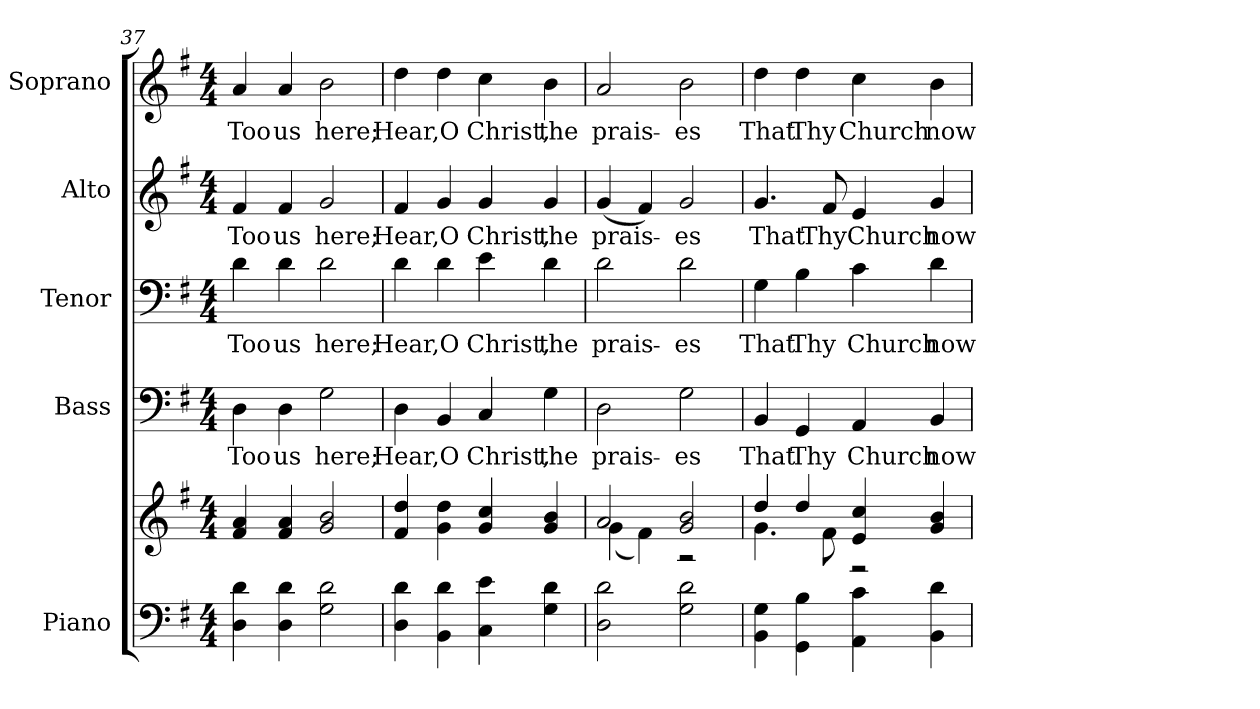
**kern	**kern	**kern	**text	**kern	**text	**kern	**text	**kern	**text
*part5	*part5	*part4	*part4	*part3	*part3	*part2	*part2	*part1	*part1
*staff6	*staff5	*staff4	*staff4	*staff3	*staff3	*staff2	*staff2	*staff1	*staff1
*I"Piano	*	*I"Bass	*	*I"Tenor	*	*I"Alto	*	*I"Soprano	*
*I'Pno.	*	*I'B.	*	*I'T.	*	*I'A.	*	*I'S.	*
!!LO:PB:g=z
*clefF4	*clefG2	*clefF4	*	*clefF4	*	*clefG2	*	*clefG2	*
*k[f#]	*k[f#]	*k[f#]	*	*k[f#]	*	*k[f#]	*	*k[f#]	*
*G:	*G:	*G:	*	*G:	*	*G:	*	*G:	*
*M4/4	*M4/4	*M4/4	*	*M4/4	*	*M4/4	*	*M4/4	*
=37	=37	=37	=37	=37	=37	=37	=37	=37	=37
!	!	!	!LO:LY:b:color=#000000	!	!	!	!	!	!
!	!	!	!	!	!LO:LY:b:color=#000000	!	!	!	!
!	!	!	!	!	!	!	!LO:LY:b:color=#000000	!	!
!	!	!	!	!	!	!	!	!	!LO:LY:b:color=#000000
4Di\ 4di	4f#i/ 4ai	4Di\	Too	4di\	Too	4f#i/	Too	4ai/	Too
!	!	!	!LO:LY:b:color=#000000	!	!	!	!	!	!
!	!	!	!	!	!LO:LY:b:color=#000000	!	!	!	!
!	!	!	!	!	!	!	!LO:LY:b:color=#000000	!	!
!	!	!	!	!	!	!	!	!	!LO:LY:b:color=#000000
4Di\ 4di	4f#i/ 4ai	4Di\	us	4di\	us	4f#i/	us	4ai/	us
!	!	!	!LO:LY:b:color=#000000	!	!	!	!	!	!
!	!	!	!	!	!LO:LY:b:color=#000000	!	!	!	!
!	!	!	!	!	!	!	!LO:LY:b:color=#000000	!	!
!	!	!	!	!	!	!	!	!	!LO:LY:b:color=#000000
2Gi\ 2di	2gi/ 2bi	2Gi\	here;	2di\	here;	2gi/	here;	2bi\	here;
=38	=38	=38	=38	=38	=38	=38	=38	=38	=38
!	!	!	!LO:LY:b:color=#000000	!	!	!	!	!	!
!	!	!	!	!	!LO:LY:b:color=#000000	!	!	!	!
!	!	!	!	!	!	!	!LO:LY:b:color=#000000	!	!
!	!	!	!	!	!	!	!	!	!LO:LY:b:color=#000000
4Di\ 4di	4f#i/ 4ddi	4Di\	Hear,	4di\	Hear,	4f#i/	Hear,	4ddi\	Hear,
!	!	!	!LO:LY:b:color=#000000	!	!	!	!	!	!
!	!	!	!	!	!LO:LY:b:color=#000000	!	!	!	!
!	!	!	!	!	!	!	!LO:LY:b:color=#000000	!	!
!	!	!	!	!	!	!	!	!	!LO:LY:b:color=#000000
4BBi\ 4di	4gi\ 4ddi	4BBi/	O	4di\	O	4gi/	O	4ddi\	O
!	!	!	!LO:LY:b:color=#000000	!	!	!	!	!	!
!	!	!	!	!	!LO:LY:b:color=#000000	!	!	!	!
!	!	!	!	!	!	!	!LO:LY:b:color=#000000	!	!
!	!	!	!	!	!	!	!	!	!LO:LY:b:color=#000000
4Ci\ 4ei	4gi/ 4cci	4Ci/	Christ,	4ei\	Christ,	4gi/	Christ,	4cci\	Christ,
!	!	!	!LO:LY:b:color=#000000	!	!	!	!	!	!
!	!	!	!	!	!LO:LY:b:color=#000000	!	!	!	!
!	!	!	!	!	!	!	!LO:LY:b:color=#000000	!	!
!	!	!	!	!	!	!	!	!	!LO:LY:b:color=#000000
4Gi\ 4di	4gi/ 4bi	4Gi\	the	4di\	the	4gi/	the	4bi\	the
=39	=39	=39	=39	=39	=39	=39	=39	=39	=39
*	*^	*	*	*	*	*	*	*	*
!	!	!	!	!LO:LY:b:color=#000000	!	!	!	!	!	!
!	!	!	!	!	!	!LO:LY:b:color=#000000	!	!	!	!
!	!	!	!	!	!	!	!	!LO:LY:b:color=#000000	!	!
!	!	!	!	!	!	!	!	!	!	!LO:LY:b:color=#000000
2Di\ 2di	2ai/	(4gi\	2Di\	prais-	2di\	prais-	(4gi/	prais-	2ai/	prais-
.	.	4f#i\)	.	.	.	.	4f#i/)	.	.	.
!	!	!	!	!LO:LY:b:color=#000000	!	!	!	!	!	!
!	!	!	!	!	!	!LO:LY:b:color=#000000	!	!	!	!
!	!	!	!	!	!	!	!	!LO:LY:b:color=#000000	!	!
!	!	!	!	!	!	!	!	!	!	!LO:LY:b:color=#000000
2Gi\ 2di	2gi/ 2bi	2r	2Gi\	-es	2di\	-es	2gi/	-es	2bi\	-es
!!LO:PB:g=z
=40	=40	=40	=40	=40	=40	=40	=40	=40	=40	=40
!	!	!	!	!LO:LY:b:color=#000000	!	!	!	!	!	!
!	!	!	!	!	!	!LO:LY:b:color=#000000	!	!	!	!
!	!	!	!	!	!	!	!	!LO:LY:b:color=#000000	!	!
!	!	!	!	!	!	!	!	!	!	!LO:LY:b:color=#000000
4BBi\ 4Gi	4ddi/	4.gi\	4BBi/	That	4Gi\	That	4.gi/	That	4ddi\	That
!	!	!	!	!LO:LY:b:color=#000000	!	!	!	!	!	!
!	!	!	!	!	!	!LO:LY:b:color=#000000	!	!	!	!
!	!	!	!	!	!	!	!	!	!	!LO:LY:b:color=#000000
4GGi\ 4Bi	4ddi/	.	4GGi/	Thy	4Bi\	Thy	.	.	4ddi\	Thy
!	!	!	!	!	!	!	!	!LO:LY:b:color=#000000	!	!
.	.	8f#i\	.	.	.	.	8f#i/	Thy	.	.
!	!	!	!	!LO:LY:b:color=#000000	!	!	!	!	!	!
!	!	!	!	!	!	!LO:LY:b:color=#000000	!	!	!	!
!	!	!	!	!	!	!	!	!LO:LY:b:color=#000000	!	!
!	!	!	!	!	!	!	!	!	!	!LO:LY:b:color=#000000
4AAi\ 4ci	4ei/ 4cci	2r	4AAi/	Church	4ci\	Church	4ei/	Church	4cci\	Church
!	!	!	!	!LO:LY:b:color=#000000	!	!	!	!	!	!
!	!	!	!	!	!	!LO:LY:b:color=#000000	!	!	!	!
!	!	!	!	!	!	!	!	!LO:LY:b:color=#000000	!	!
!	!	!	!	!	!	!	!	!	!	!LO:LY:b:color=#000000
4BBi\ 4di	4gi/ 4bi	.	4BBi/	now	4di\	now	4gi/	now	4bi\	now
*	*v	*v	*	*	*	*	*	*	*	*
=	=	=	=	=	=	=	=	=	=
*-	*-	*-	*-	*-	*-	*-	*-	*-	*-
